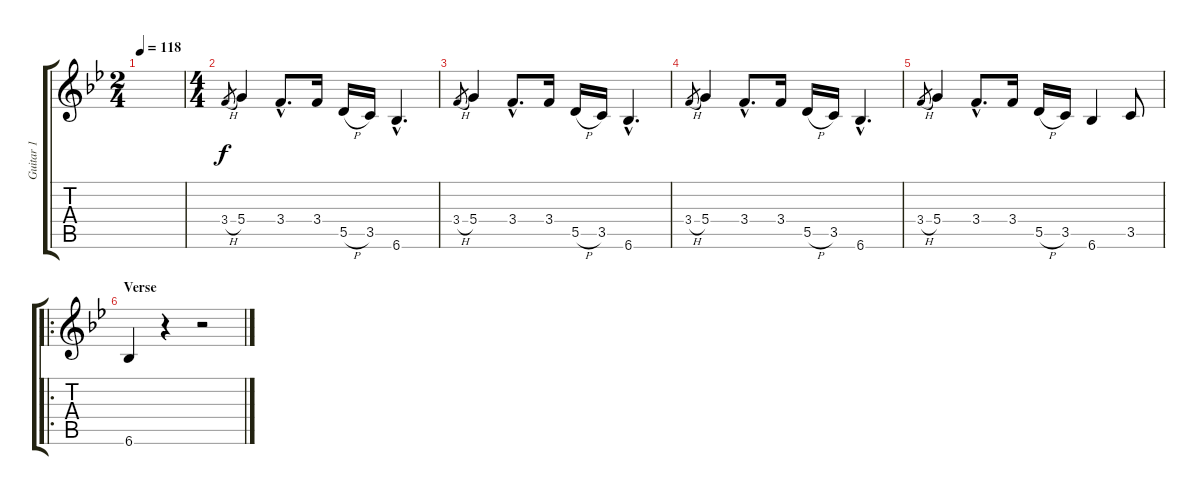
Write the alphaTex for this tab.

\track ("Guitar 1" "Guitar 1") {instrument overdrivenguitar}
\staff {score tabs}
\tuning (E4 B3 G3 D3 A2 E2) {hide}
\ts (2 4)
\tempo 118
\clef g2
\ks bb
|
\ts (4 4)
3.4{h}.8{gr} 5.4.4 3.4{hac}.8{d} 3.4.16 5.5{h}.16 3.5.16 6.6{hac}.4{d} |
3.4{h}.8{gr} 5.4.4 3.4{hac}.8{d} 3.4.16 5.5{h}.16 3.5.16 6.6{hac}.4{d} |
3.4{h}.8{gr} 5.4.4 3.4{hac}.8{d} 3.4.16 5.5{h}.16 3.5.16 6.6{hac}.4{d} |
3.4{h}.8{gr} 5.4.4 3.4{hac}.8{d} 3.4.16 5.5{h}.16 3.5.16 6.6.4 3.5.8 |
\ro
\section ("" "Verse")
6.6.4 r.4 r.2
